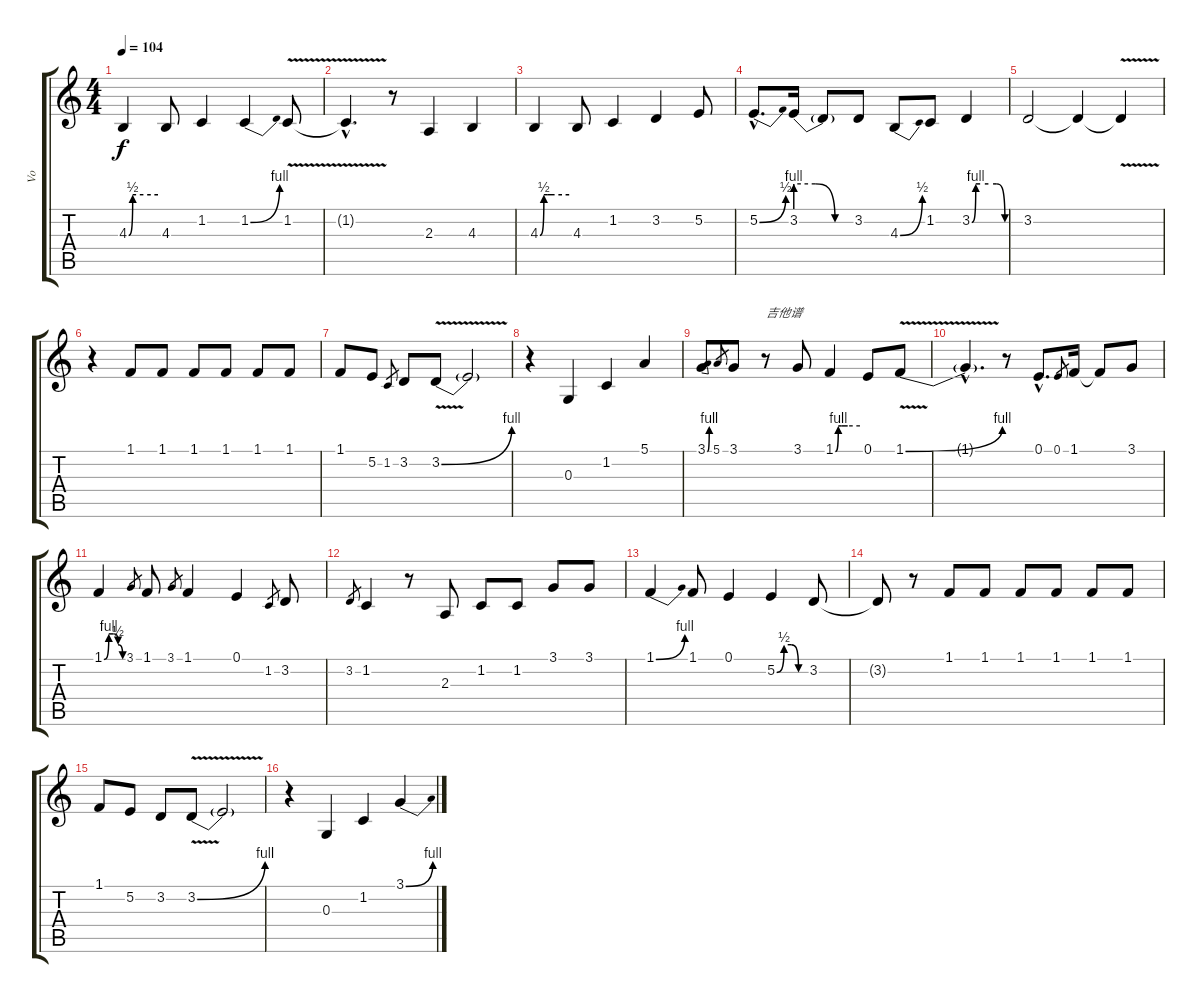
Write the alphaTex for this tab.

\track ("Vo" "Vo") {instrument accordion}
\staff {score tabs}
\tuning (E4 B3 G3 D3 A2 E2) {hide}
\ts (4 4)
\tempo 104
\clef g2
\ks c
4.3{be (custom 0 0 8 2 15 2 30 2 60 2)}.4{dy f} 4.3.8 1.2.4 1.2{be (bend 0 0 60 4)}.4 1.2{v}.8 |
1.2{hac t}.4{d} r.8 2.3.4 4.3.4 |
4.3{be (custom 0 0 8 2 16 2 30 2 60 2)}.4 4.3.8 1.2.4 3.2.4 5.2.8 |
5.2{be (bend 0 0 60 2) hac}.8{d} 3.2{be (custom 0 4 20 4 40 0 60 0)}.16 3.2{t}.8 3.2.8 4.3{be (bend 0 0 60 2)}.8 1.2.8 3.2{be (custom 0 0 7 4 15 4 30 4 45 4 60 0)}.4 |
3.2.2 3.2{t}.4 3.2{v t}.4 |
r.4 1.1.8 1.1.8 1.1.8 1.1.8 1.1.8 1.1.8 |
1.1.8 5.2.8 1.2.8{gr} 3.2.8 3.2{be (bend 0 0 60 4) v}.8 3.2{t}.2 |
r.4 0.3.4 1.2.4 5.1.4 |
3.1{be (bend 0 0 60 4)}.8 5.1.8{gr} 3.1.8 r.8{txt "吉他谱"} 3.1.8 1.1{be (custom 0 0 7 4 15 4 30 4 60 4)}.4 0.1.8 1.1{be (bend 0 0 60 4) v}.8 |
1.1{hac t}.4{d} r.8 0.1{hac}.8{d} 0.1.8{gr} 1.1.16 1.1{t}.8 3.1.8 |
1.1{be (custom 0 0 15 4 30 4 45 2 60 0)}.4 3.1.8{gr} 1.1.8 3.1.8{gr} 1.1.4 0.1.4 1.2.8{gr} 3.2.8 |
3.2.8{gr} 1.2.4 r.8 2.3.8 1.2.8 1.2.8 3.1.8 3.1.8 |
1.1{be (bend 0 0 60 4)}.4 1.1.8 0.1.4 5.2{be (custom 0 0 15 2 30 2 45 0 60 0)}.4 3.2.8 |
3.2{t}.8 r.8 1.1.8 1.1.8 1.1.8 1.1.8 1.1.8 1.1.8 |
1.1.8 5.2.8 3.2.8 3.2{be (bend 0 0 60 4) v}.8 3.2{t}.2 |
r.4 0.3.4 1.2.4 3.1{be (bend 0 0 60 4)}.4
